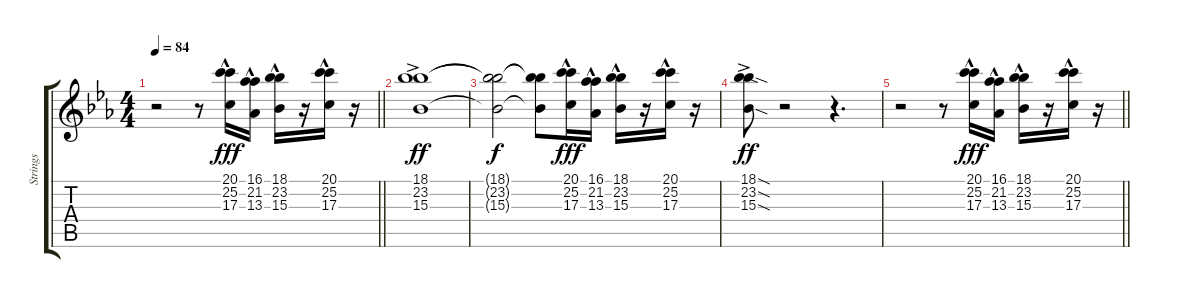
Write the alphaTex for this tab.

\track ("Strings" "Strings") {instrument stringensemble2}
\staff {score tabs}
\tuning (E4 B3 G3 D3 A2 E2) {hide}
\ts (4 4)
\tempo 84
\clef g2
\barLineRight lightlight
\ks eb
r.2{dy ff} r.8 (20.1{hac} 25.2{hac} 17.3{hac}).16{dy fff} (16.1{hac} 21.2{hac} 13.3{hac}).16 (18.1{hac} 23.2{hac} 15.3{hac}).16 r.16 (20.1{hac} 25.2{hac} 17.3{hac}).16 r.16 |
(18.1{ac} 23.2{ac} 15.3{ac}).1{dy ff} |
(18.1{t} 23.2{t} 15.3{t}).2{dy f} (18.1{t} 23.2{t} 15.3{t}).8 (20.1{hac} 25.2{hac} 17.3{hac}).16{dy fff} (16.1{hac} 21.2{hac} 13.3{hac}).16 (18.1{hac} 23.2{hac} 15.3{hac}).16 r.16 (20.1{hac} 25.2{hac} 17.3{hac}).16 r.16 |
(18.1{sod ac} 23.2{sod ac} 15.3{sod ac}).8{dy ff} r.2 r.4{d} |
\barLineRight lightlight
r.2 r.8 (20.1{hac} 25.2{hac} 17.3{hac}).16{dy fff} (16.1{hac} 21.2{hac} 13.3{hac}).16 (18.1{hac} 23.2{hac} 15.3{hac}).16 r.16 (20.1{hac} 25.2{hac} 17.3{hac}).16 r.16
